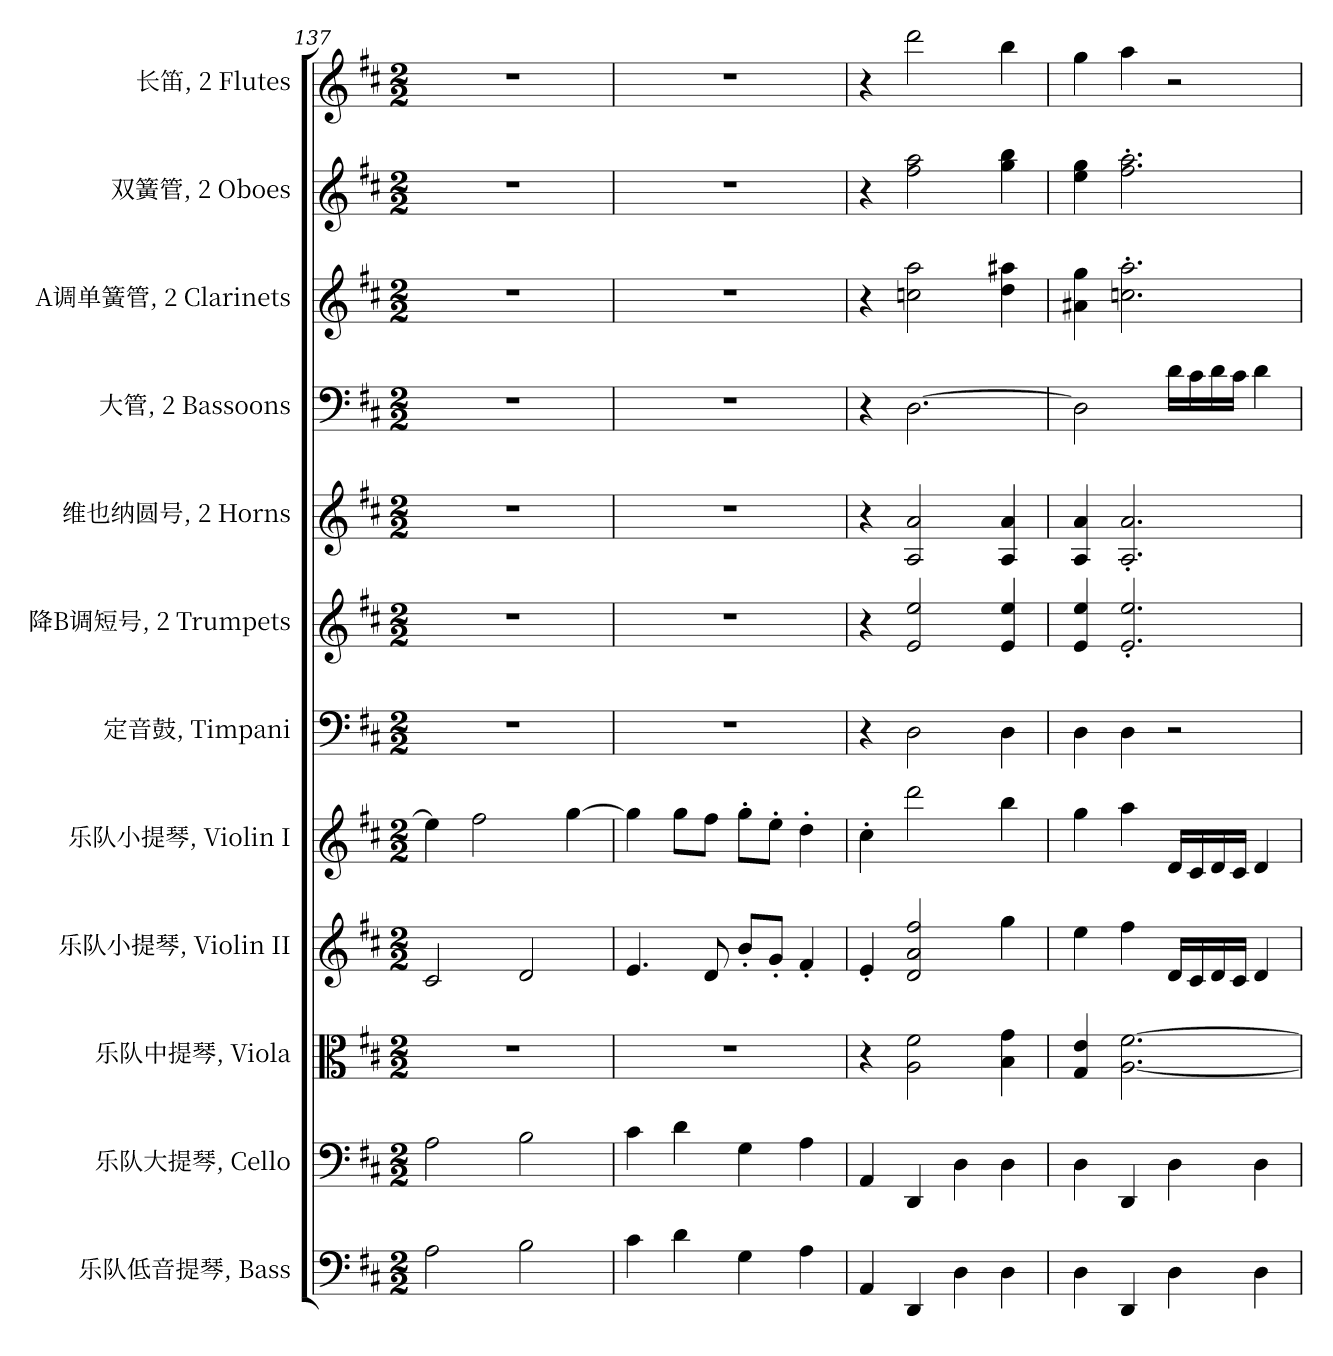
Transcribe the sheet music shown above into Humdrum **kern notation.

**kern	**kern	**kern	**kern	**kern	**kern	**kern	**kern	**kern	**kern	**kern	**kern
*part12	*part11	*part10	*part9	*part8	*part7	*part6	*part5	*part4	*part3	*part2	*part1
*staff12	*staff11	*staff10	*staff9	*staff8	*staff7	*staff6	*staff5	*staff4	*staff3	*staff2	*staff1
*I"乐队低音提琴, Bass	*I"乐队大提琴, Cello	*I"乐队中提琴, Viola	*I"乐队小提琴, Violin II	*I"乐队小提琴, Violin I	*I"定音鼓, Timpani	*I"降B调短号, 2 Trumpets	*I"维也纳圆号, 2 Horns	*I"大管, 2 Bassoons	*I"A调单簧管, 2 Clarinets	*I"双簧管, 2 Oboes	*I"长笛, 2 Flutes
*	*	*	*	*	*I'Timp.	*	*	*I'Bsn.	*I'A Cl.	*I'Ob.	*I'Fl.
*clefF4	*clefF4	*clefC3	*clefG2	*clefG2	*clefF4	*clefG2	*clefG2	*clefF4	*clefG2	*clefG2	*clefG2
*ITrd7c12	*	*	*	*	*	*ITrd1c2	*ITrd4c7	*	*ITrd2c3	*	*
*k[f#c#]	*k[f#c#]	*k[f#c#]	*k[f#c#]	*k[f#c#]	*k[f#c#]	*k[]	*k[f#]	*k[f#c#]	*k[f#c#g#d#a#]	*k[f#c#]	*k[f#c#]
*M2/2	*M2/2	*M2/2	*M2/2	*M2/2	*M2/2	*M2/2	*M2/2	*M2/2	*M2/2	*M2/2	*M2/2
=137	=137	=137	=137	=137	=137	=137	=137	=137	=137	=137	=137
2AA\	2A\	1r	2c#/	4ee\]	1r	1r	1r	1r	1r	1r	1r
.	.	.	.	2ff#\	.	.	.	.	.	.	.
2BB\	2B\	.	2d/	.	.	.	.	.	.	.	.
.	.	.	.	[4gg\	.	.	.	.	.	.	.
=138	=138	=138	=138	=138	=138	=138	=138	=138	=138	=138	=138
4C#\	4c#\	1r	4.e/	4gg\]	1r	1r	1r	1r	1r	1r	1r
4D\	4d\	.	.	8gg\L	.	.	.	.	.	.	.
.	.	.	8d/	8ff#\J	.	.	.	.	.	.	.
4GG\	4G\	.	8b'/L	8gg'\L	.	.	.	.	.	.	.
.	.	.	8g'/J	8ee'\J	.	.	.	.	.	.	.
4AA\	4A\	.	4f#'/	4dd'\	.	.	.	.	.	.	.
=139	=139	=139	=139	=139	=139	=139	=139	=139	=139	=139	=139
4AAA/	4AA/	4r	4e'/	4cc#'\	4r	4r	4r	4r	4r	4r	4r
4DDD/	4DD/	2A\ 2f#\	2d/ 2a/ 2ff#/	2ddd\	2D\	2d/ 2dd/	2D/ 2d/	[2.D\	2an\ 2ff#\	2ff#\ 2aa\	2ddd\
4DD\	4D\	.	.	.	.	.	.	.	.	.	.
4DD\	4D\	4B\ 4g\	4gg\	4bb\	4D\	4d/ 4dd/	4D/ 4d/	.	4b\ 4ff##X\	4gg\ 4bb\	4bb\
=140	=140	=140	=140	=140	=140	=140	=140	=140	=140	=140	=140
4DD\	4D\	4G/ 4e/	4ee\	4gg\	4D\	4d/ 4dd/	4D/ 4d/	2D\]	4f##X\ 4ee\	4ee\ 4gg\	4gg\
4DDD/	4DD/	[2.A\ [2.f#\	4ff#\	4aa\	4D\	2.d/' 2.dd/'	2.D/' 2.d/'	.	2.an\' 2.ff#\'	2.ff#\' 2.aa\'	4aa\
4DD\	4D\	.	16d/LL	16d/LL	2r	.	.	16d\LL	.	.	2r
.	.	.	16c#/	16c#/	.	.	.	16c#\	.	.	.
.	.	.	16d/	16d/	.	.	.	16d\	.	.	.
.	.	.	16c#/JJ	16c#/JJ	.	.	.	16c#\JJ	.	.	.
4DD\	4D\	.	4d/	4d/	.	.	.	4d\	.	.	.
=	=	=	=	=	=	=	=	=	=	=	=
*-	*-	*-	*-	*-	*-	*-	*-	*-	*-	*-	*-
